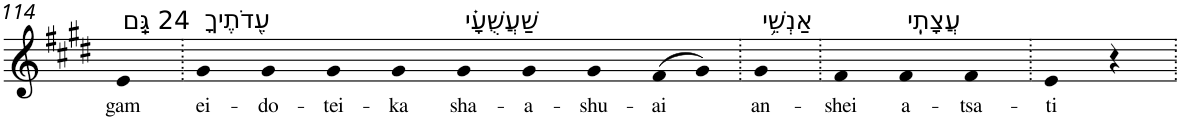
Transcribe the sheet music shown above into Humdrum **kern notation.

**kern	**text
*part1	*part1
*staff1	*staff1
*I"Piano	*
*I'Pno	*
!!LO:PB:g=z
*clefG2	*
*k[f#c#g#d#]	*
*E:	*
=114	=114
!LO:TX:a:t=24 גַּֽם	!
!	!LO:LY:b
4e	gam
=115.	=115.
!LO:TX:a:t=עֵ֭דֹתֶיךָ	!
!	!LO:LY:b
4g#	ei-
!	!LO:LY:b
4g#	-do-
!	!LO:LY:b
4g#	-tei-
!	!LO:LY:b
4g#	-ka
!LO:TX:a:t=שַׁעֲשֻׁעָ֗י	!
!	!LO:LY:b
4g#	sha-
!	!LO:LY:b
4g#	-a-
!	!LO:LY:b
4g#	-shu-
!	!LO:LY:b
(>8f#	-ai
8g#)	.
=116.	=116.
!LO:TX:a:t=אַנְשֵׁ֥י	!
!	!LO:LY:b
4g#	an-
=117.	=117.
!	!LO:LY:b
4f#	-shei
!LO:TX:a:t=עֲצָתִֽי	!
!	!LO:LY:b
4f#	a-
!	!LO:LY:b
4f#	-tsa-
=118.	=118.
!	!LO:LY:b
4e	-ti
4r	.
=.	=.
*-	*-
